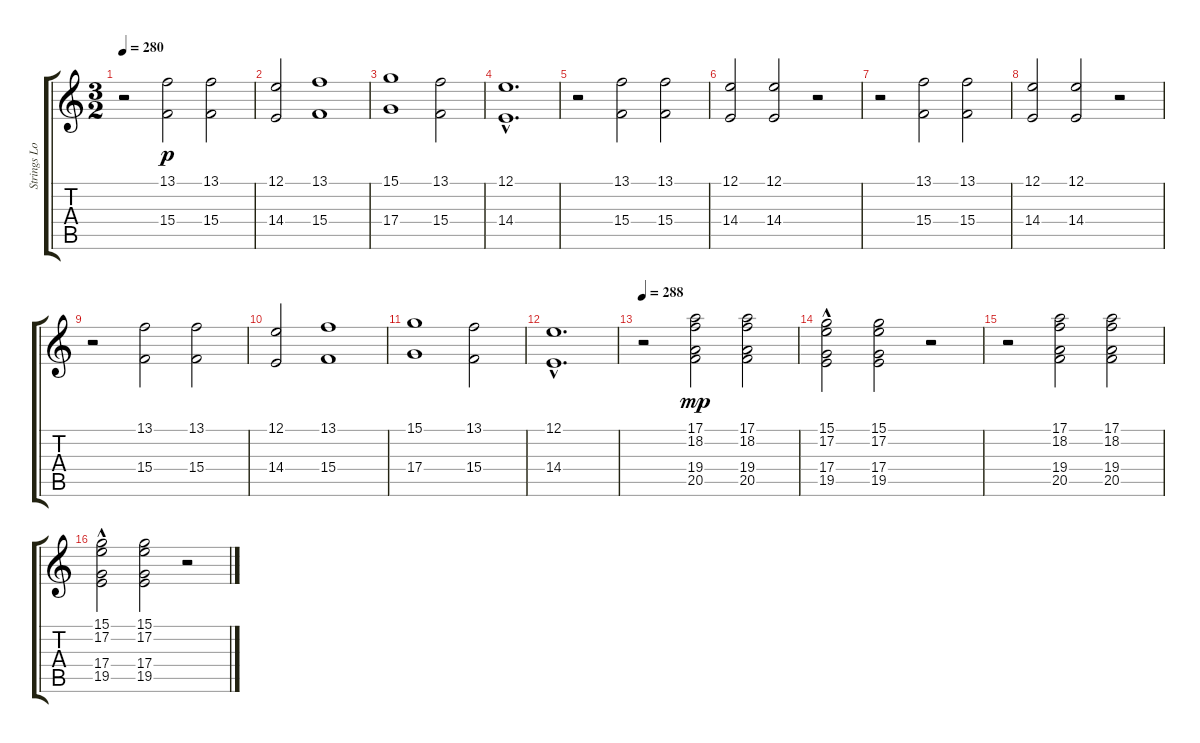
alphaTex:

\track ("Strings Lower" "Strings Lo") {instrument stringensemble1}
\staff {score tabs}
\tuning (E4 B3 G3 D3 A2 E2) {hide}
\ts (3 2)
\tempo 280
\clef g2
\ks c
r.2{dy p} (13.1 15.4).2 (13.1 15.4).2 |
(12.1 14.4).2 (13.1 15.4).1 |
(15.1 17.4).1 (13.1 15.4).2 |
(12.1{hac} 14.4{hac}).1{d} |
r.2 (13.1 15.4).2 (13.1 15.4).2 |
(12.1 14.4).2 (12.1 14.4).2 r.2 |
r.2 (13.1 15.4).2 (13.1 15.4).2 |
(12.1 14.4).2 (12.1 14.4).2 r.2 |
r.2 (13.1 15.4).2 (13.1 15.4).2 |
(12.1 14.4).2 (13.1 15.4).1 |
(15.1 17.4).1 (13.1 15.4).2 |
(12.1{hac} 14.4{hac}).1{d} |
\tempo 288
r.2 (17.1 18.2 19.4 20.5).2{dy mp} (17.1 18.2 19.4 20.5).2 |
(15.1{hac} 17.2{hac} 17.4{hac} 19.5{hac}).2 (15.1 17.2 17.4 19.5).2 r.2 |
r.2 (17.1 18.2 19.4 20.5).2 (17.1 18.2 19.4 20.5).2 |
(15.1{hac} 17.2{hac} 17.4{hac} 19.5{hac}).2 (15.1 17.2 17.4 19.5).2 r.2
